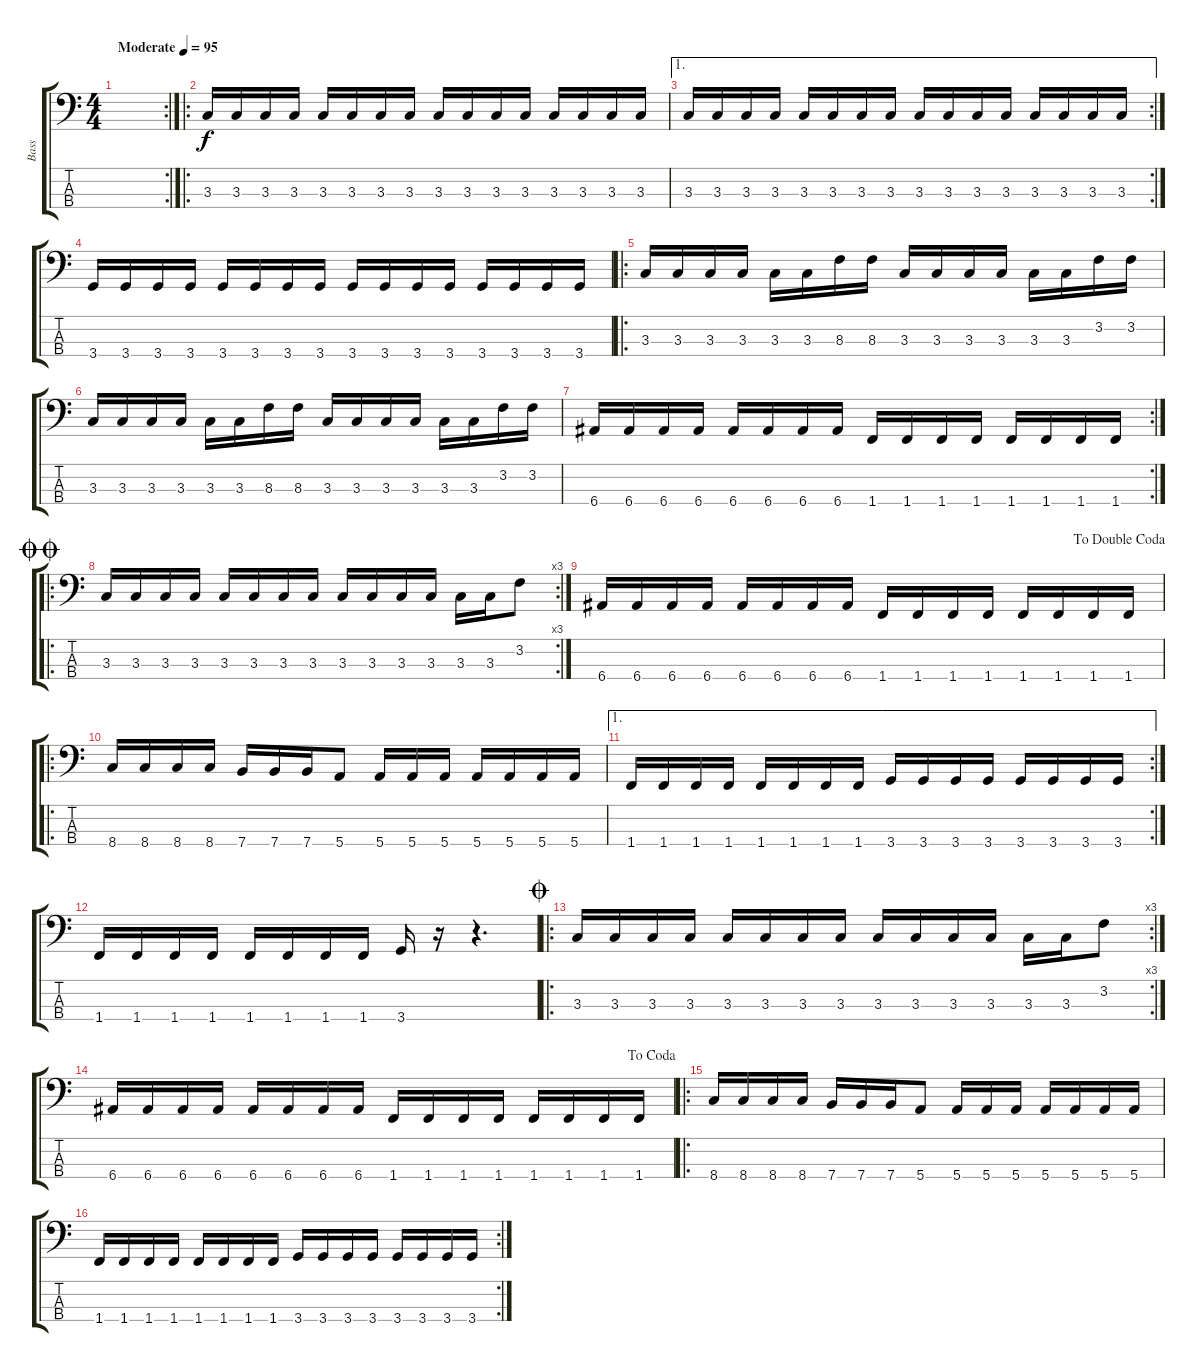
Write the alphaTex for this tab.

\track ("Bass" "Bass") {instrument electricbassfinger}
\staff {score tabs}
\tuning (G2 D2 A1 E1) {hide}
\rc 2
\ts (4 4)
\tempo (95 "Moderate")
\clef f4
\ks c
|
\ro
3.3.16 3.3.16 3.3.16 3.3.16 3.3.16 3.3.16 3.3.16 3.3.16 3.3.16 3.3.16 3.3.16 3.3.16 3.3.16 3.3.16 3.3.16 3.3.16 |
\ae 1
\rc 2
3.3.16 3.3.16 3.3.16 3.3.16 3.3.16 3.3.16 3.3.16 3.3.16 3.3.16 3.3.16 3.3.16 3.3.16 3.3.16 3.3.16 3.3.16 3.3.16 |
3.4.16 3.4.16 3.4.16 3.4.16 3.4.16 3.4.16 3.4.16 3.4.16 3.4.16 3.4.16 3.4.16 3.4.16 3.4.16 3.4.16 3.4.16 3.4.16 |
\ro
3.3.16 3.3.16 3.3.16 3.3.16 3.3.16 3.3.16 8.3.16 8.3.16 3.3.16 3.3.16 3.3.16 3.3.16 3.3.16 3.3.16 3.2.16 3.2.16 |
3.3.16 3.3.16 3.3.16 3.3.16 3.3.16 3.3.16 8.3.16 8.3.16 3.3.16 3.3.16 3.3.16 3.3.16 3.3.16 3.3.16 3.2.16 3.2.16 |
\rc 2
6.4.16 6.4.16 6.4.16 6.4.16 6.4.16 6.4.16 6.4.16 6.4.16 1.4.16 1.4.16 1.4.16 1.4.16 1.4.16 1.4.16 1.4.16 1.4.16 |
\ro
\rc 3
\jump doublecoda
3.3.16 3.3.16 3.3.16 3.3.16 3.3.16 3.3.16 3.3.16 3.3.16 3.3.16 3.3.16 3.3.16 3.3.16 3.3.16 3.3.16 3.2.8 |
\jump dadoublecoda
6.4.16 6.4.16 6.4.16 6.4.16 6.4.16 6.4.16 6.4.16 6.4.16 1.4.16 1.4.16 1.4.16 1.4.16 1.4.16 1.4.16 1.4.16 1.4.16 |
\ro
8.4.16 8.4.16 8.4.16 8.4.16 7.4.16 7.4.16 7.4.16 5.4.8 5.4.16 5.4.16 5.4.16 5.4.16 5.4.16 5.4.16 5.4.16 |
\ae 1
\rc 2
1.4.16 1.4.16 1.4.16 1.4.16 1.4.16 1.4.16 1.4.16 1.4.16 3.4.16 3.4.16 3.4.16 3.4.16 3.4.16 3.4.16 3.4.16 3.4.16 |
1.4.16 1.4.16 1.4.16 1.4.16 1.4.16 1.4.16 1.4.16 1.4.16 3.4.16 r.16 r.4{d} |
\ro
\rc 3
\jump coda
3.3.16 3.3.16 3.3.16 3.3.16 3.3.16 3.3.16 3.3.16 3.3.16 3.3.16 3.3.16 3.3.16 3.3.16 3.3.16 3.3.16 3.2.8 |
\jump dacoda
6.4.16 6.4.16 6.4.16 6.4.16 6.4.16 6.4.16 6.4.16 6.4.16 1.4.16 1.4.16 1.4.16 1.4.16 1.4.16 1.4.16 1.4.16 1.4.16 |
\ro
8.4.16 8.4.16 8.4.16 8.4.16 7.4.16 7.4.16 7.4.16 5.4.8 5.4.16 5.4.16 5.4.16 5.4.16 5.4.16 5.4.16 5.4.16 |
\rc 2
1.4.16 1.4.16 1.4.16 1.4.16 1.4.16 1.4.16 1.4.16 1.4.16 3.4.16 3.4.16 3.4.16 3.4.16 3.4.16 3.4.16 3.4.16 3.4.16
